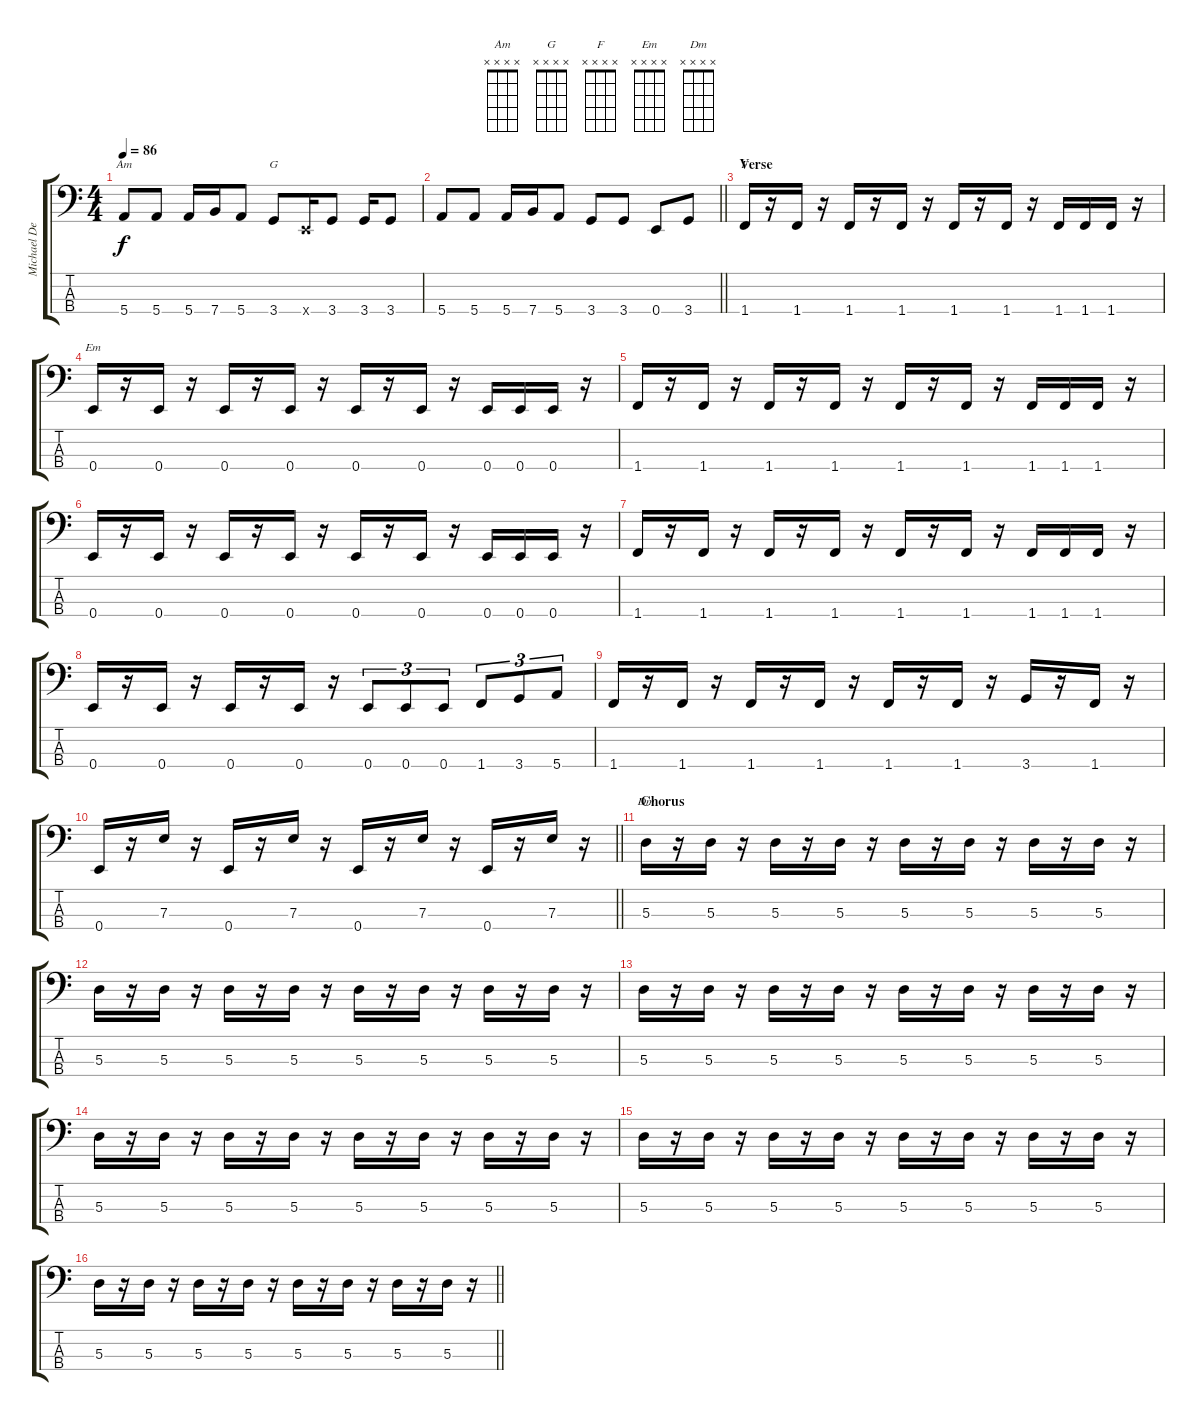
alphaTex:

\track ("Michael Dempsey" "Michael De") {instrument electricbasspick}
\staff {score tabs}
\tuning (G2 D2 A1 E1) {hide}
\chord ("Am" x x x x)
\chord ("G" x x x x)
\chord ("F" x x x x)
\chord ("Em" x x x x)
\chord ("Dm" x x x x)
\ts (4 4)
\tempo 86
\clef f4
\ks c
5.4.8{ch "Am" dy f} 5.4.8 5.4.16 7.4.16 5.4.8 3.4.8{ch "G"} 0.4{x}.16 3.4.8 3.4.16 3.4.8 |
\barLineRight lightlight
5.4.8 5.4.8 5.4.16 7.4.16 5.4.8 3.4.8 3.4.8 0.4.8 3.4.8 |
\section ("" "Verse")
1.4.16{ch "F"} r.16 1.4.16 r.16 1.4.16 r.16 1.4.16 r.16 1.4.16 r.16 1.4.16 r.16 1.4.16 1.4.16 1.4.16 r.16 |
0.4.16{ch "Em"} r.16 0.4.16 r.16 0.4.16 r.16 0.4.16 r.16 0.4.16 r.16 0.4.16 r.16 0.4.16 0.4.16 0.4.16 r.16 |
1.4.16 r.16 1.4.16 r.16 1.4.16 r.16 1.4.16 r.16 1.4.16 r.16 1.4.16 r.16 1.4.16 1.4.16 1.4.16 r.16 |
0.4.16 r.16 0.4.16 r.16 0.4.16 r.16 0.4.16 r.16 0.4.16 r.16 0.4.16 r.16 0.4.16 0.4.16 0.4.16 r.16 |
1.4.16 r.16 1.4.16 r.16 1.4.16 r.16 1.4.16 r.16 1.4.16 r.16 1.4.16 r.16 1.4.16 1.4.16 1.4.16 r.16 |
0.4.16 r.16 0.4.16 r.16 0.4.16 r.16 0.4.16 r.16 0.4.8{tu (3 2)} 0.4.8{tu (3 2)} 0.4.8{tu (3 2)} 1.4.8{tu (3 2)} 3.4.8{tu (3 2)} 5.4.8{tu (3 2)} |
1.4.16 r.16 1.4.16 r.16 1.4.16 r.16 1.4.16 r.16 1.4.16 r.16 1.4.16 r.16 3.4.16 r.16 1.4.16 r.16 |
\barLineRight lightlight
0.4.16 r.16 7.3.16 r.16 0.4.16 r.16 7.3.16 r.16 0.4.16 r.16 7.3.16 r.16 0.4.16 r.16 7.3.16 r.16 |
\section ("" "Chorus")
5.3.16{ch "Dm"} r.16 5.3.16 r.16 5.3.16 r.16 5.3.16 r.16 5.3.16 r.16 5.3.16 r.16 5.3.16 r.16 5.3.16 r.16 |
5.3.16 r.16 5.3.16 r.16 5.3.16 r.16 5.3.16 r.16 5.3.16 r.16 5.3.16 r.16 5.3.16 r.16 5.3.16 r.16 |
5.3.16 r.16 5.3.16 r.16 5.3.16 r.16 5.3.16 r.16 5.3.16 r.16 5.3.16 r.16 5.3.16 r.16 5.3.16 r.16 |
5.3.16 r.16 5.3.16 r.16 5.3.16 r.16 5.3.16 r.16 5.3.16 r.16 5.3.16 r.16 5.3.16 r.16 5.3.16 r.16 |
5.3.16 r.16 5.3.16 r.16 5.3.16 r.16 5.3.16 r.16 5.3.16 r.16 5.3.16 r.16 5.3.16 r.16 5.3.16 r.16 |
\barLineRight lightlight
5.3.16 r.16 5.3.16 r.16 5.3.16 r.16 5.3.16 r.16 5.3.16 r.16 5.3.16 r.16 5.3.16 r.16 5.3.16 r.16
